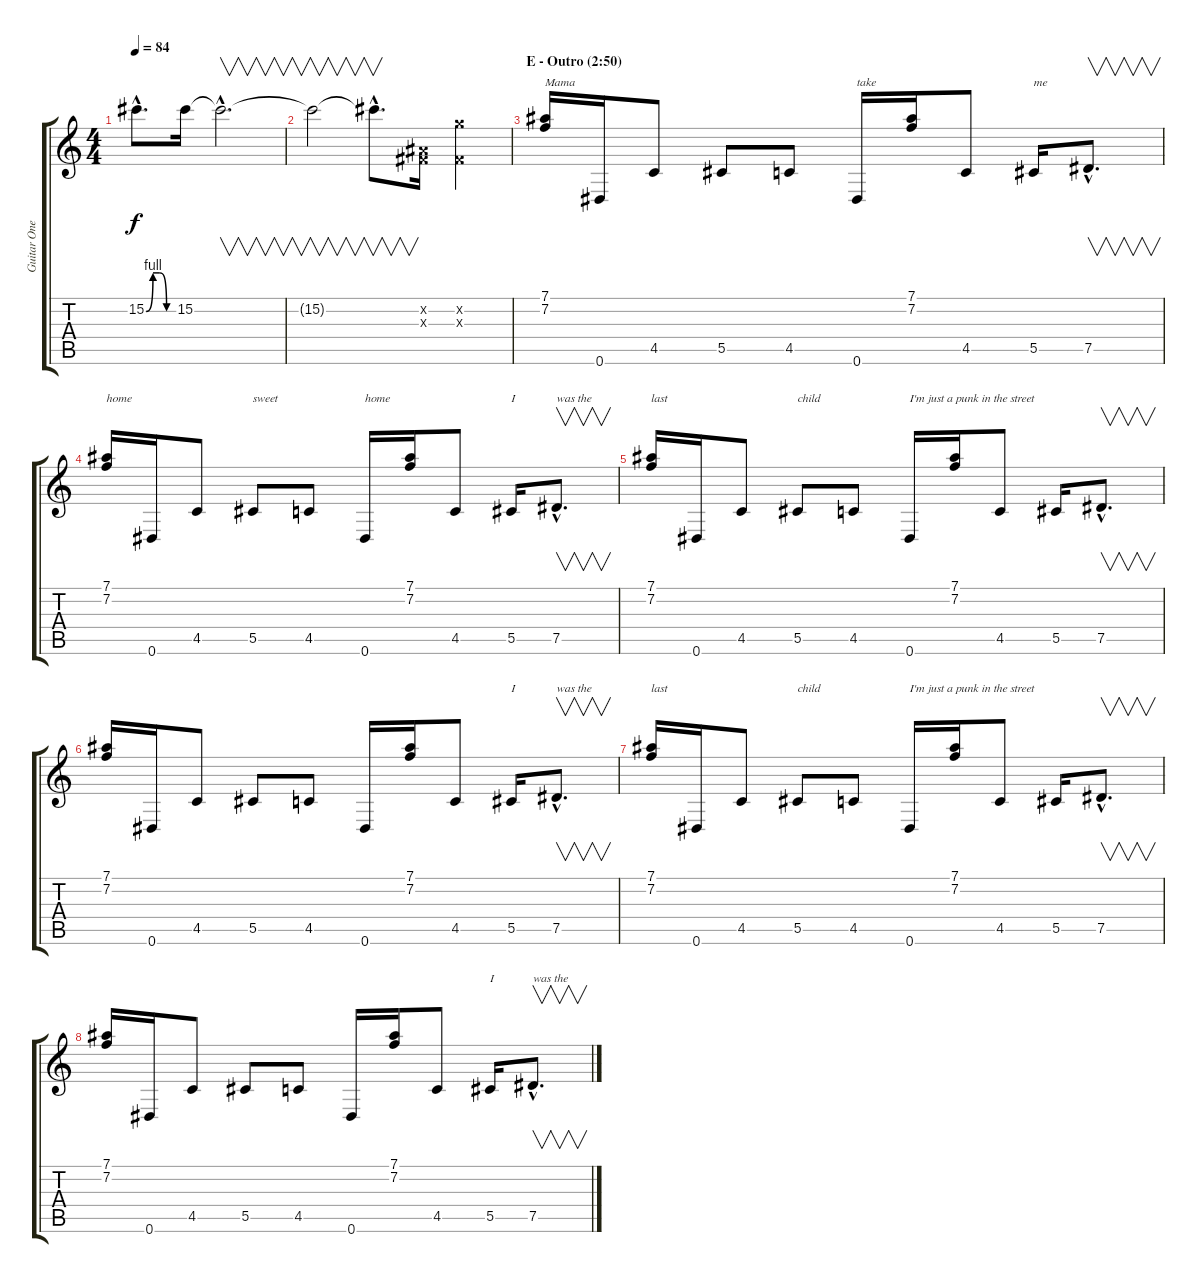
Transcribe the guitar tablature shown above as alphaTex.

\track ("Guitar One" "Guitar One") {instrument distortionguitar}
\staff {score tabs}
\tuning (Eb4 Bb3 Gb3 Db3 Ab2 Eb2) {hide}
\ts (4 4)
\tempo 84
\clef g2
\ks c
15.2{be (custom 0 0 15 4 30 4 45 0 60 0) hac}.8{d dy f} 15.2.16 15.2{hac t}.2{v d} |
15.2{t}.2{v} 15.2{hac t}.8{v d} (0.2{x} 0.3{x}).16 (9.2{x} 0.3{x}).4 |
\section ("" "E - Outro (2:50)")
(7.1 7.2).16{txt "Mama"} 0.6.16 4.5.8 5.5.8 4.5.8 0.6.16{txt "take"} (7.1 7.2).16 4.5.8 5.5.16{txt "me"} 7.5{hac}.8{v d} |
(7.1 7.2).16{txt "home"} 0.6.16 4.5.8 5.5.8{txt "sweet"} 4.5.8 0.6.16{txt "home"} (7.1 7.2).16 4.5.8 5.5.16{txt "I"} 7.5{hac}.8{v d txt "was the"} |
(7.1 7.2).16{txt "last"} 0.6.16 4.5.8 5.5.8{txt "child"} 4.5.8 0.6.16{txt "I'm just a punk in the street"} (7.1 7.2).16 4.5.8 5.5.16 7.5{hac}.8{v d} |
(7.1 7.2).16 0.6.16 4.5.8 5.5.8 4.5.8{volume 14} 0.6.16 (7.1 7.2).16 4.5.8 5.5.16{txt "I"} 7.5{hac}.8{v d txt "was the" volume 12} |
(7.1 7.2).16{txt "last"} 0.6.16 4.5.8 5.5.8{txt "child"} 4.5.8{volume 10} 0.6.16{txt "I'm just a punk in the street"} (7.1 7.2).16 4.5.8 5.5.16 7.5{hac}.8{v d volume 8} |
(7.1 7.2).16 0.6.16 4.5.8 5.5.8 4.5.8{volume 6} 0.6.16 (7.1 7.2).16 4.5.8 5.5.16{txt "I"} 7.5{hac}.8{v d txt "was the" volume 4}
